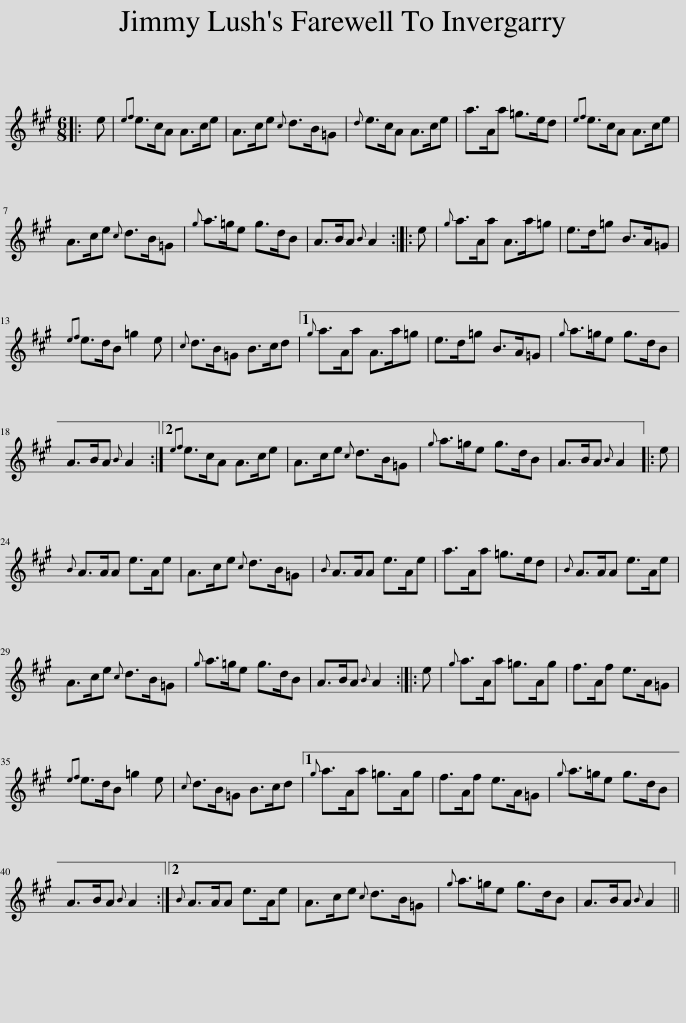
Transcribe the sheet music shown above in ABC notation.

X:1
L:1/8
M:6/8
I:linebreak $
K:A
V:1 treble
V:1
|: e |{ef} e>cA A>ce | A>ce{c} d>B=G |{d} e>cA A>ce | a>Aa =g>ed | %5
{ef} e>cA A>ce |$ A>ce{c} d>B=G |{g} a>=ge g>dB | A>BA{B} A2 :: e | %10
{g} a>Aa A>a=g | e>d=g B>A=G |${ef} e>dB =g2 e |{c} d>B=G B>cd |1{g} a>Aa A>a=g | %15
 e>d=g B>A=G |{g} a>=ge g>dB |$ A>BA{B} A2 :|2{ef} e>cA A>ce | A>ce{c} d>B=G | %20
{g} a>=ge g>dB | A>BA{B} A2 |: e |${B} A>AA e>Ae | A>ce{c} d>B=G | %25
{B} A>AA e>Ae | a>Aa =g>ed |{B} A>AA e>Ae |$ A>ce{c} d>B=G |{g} a>=ge g>dB | %30
 A>BA{B} A2 :: e |{g} a>Aa =g>Ag | f>Af e>A=G |${ef} e>dB =g2 e | %35
{c} d>B=G B>cd |1{g} a>Aa =g>Ag | f>Af e>A=G |{g} a>=ge g>dB |$ A>BA{B} A2 :|2 %40
{B} A>AA e>Ae | A>ce{c} d>B=G |{g} a>=ge g>dB | A>BA{B} A2 || %44
